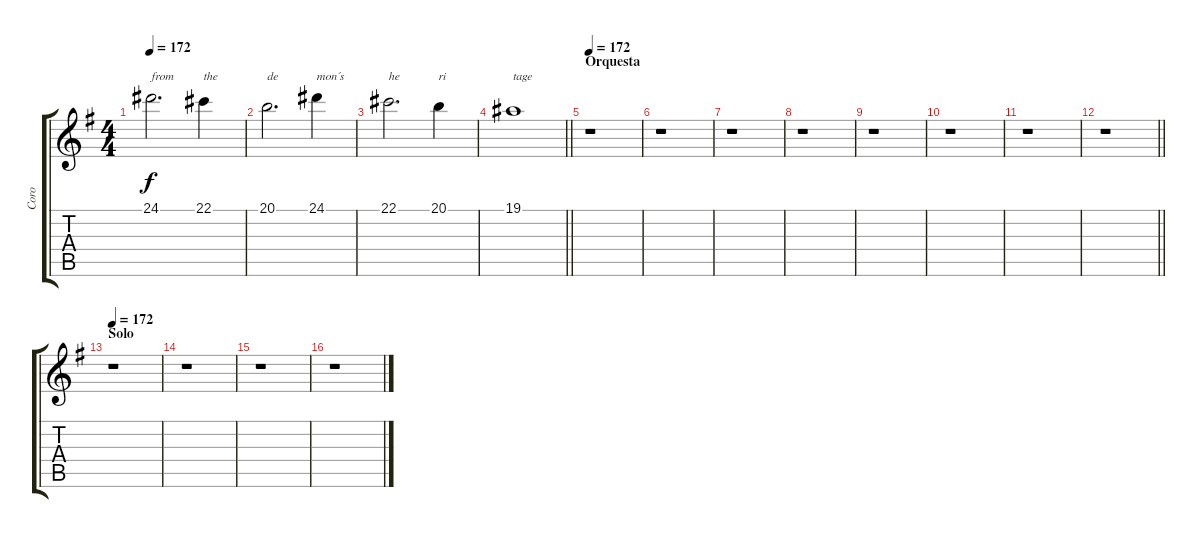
\track ("Coro" "Coro") {instrument choiraahs}
\staff {score tabs}
\tuning (Eb4 Bb3 Gb3 Db3 Ab2 Eb2) {hide}
\ts (4 4)
\tempo 172
\clef g2
\ks eminor
24.1.2{d txt "from" dy f} 22.1.4{txt "the"} |
20.1.2{d txt "de"} 24.1.4{txt "mon´s"} |
22.1.2{d txt "he"} 20.1.4{txt "ri"} |
\barLineRight lightlight
19.1.1{txt "tage"} |
\section ("" "Orquesta")
\tempo 172
r.1 |
r.1 |
r.1 |
r.1 |
r.1 |
r.1 |
r.1 |
\barLineRight lightlight
r.1 |
\section ("" "Solo")
\tempo 172
r.1 |
r.1 |
r.1 |
r.1
